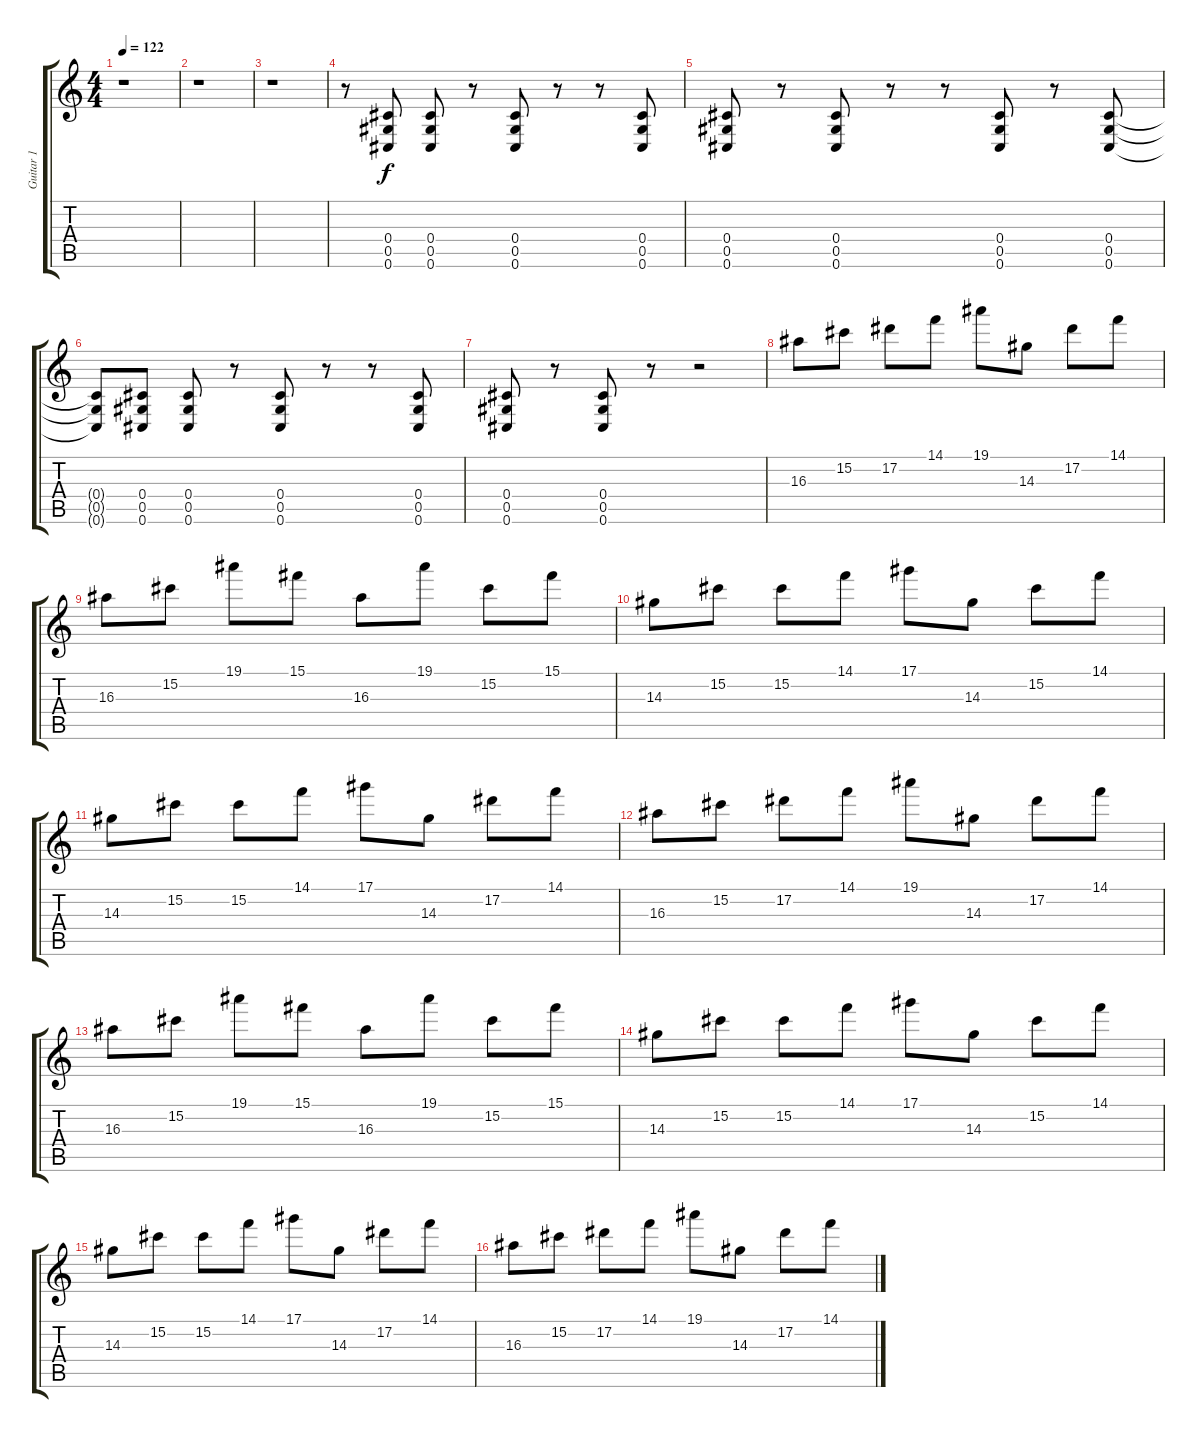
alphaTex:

\track ("Guitar 1" "Guitar 1") {instrument overdrivenguitar}
\staff {score tabs}
\tuning (Eb4 Bb3 Gb3 Db3 Ab2 Db2) {hide}
\ts (4 4)
\tempo 122
\clef g2
\ks c
r.1{dy f} |
r.1 |
r.1 |
r.8 (0.4 0.5 0.6).8 (0.4 0.5 0.6).8 r.8 (0.4 0.5 0.6).8 r.8 r.8 (0.4 0.5 0.6).8 |
(0.4 0.5 0.6).8 r.8 (0.4 0.5 0.6).8 r.8 r.8 (0.4 0.5 0.6).8 r.8 (0.4 0.5 0.6).8 |
(0.4{t} 0.5{t} 0.6{t}).8 (0.4 0.5 0.6).8 (0.4 0.5 0.6).8 r.8 (0.4 0.5 0.6).8 r.8 r.8 (0.4 0.5 0.6).8 |
(0.4 0.5 0.6).8 r.8 (0.4 0.5 0.6).8 r.8 r.2 |
16.3.8 15.2.8 17.2.8 14.1.8 19.1.8 14.3.8 17.2.8 14.1.8 |
16.3.8 15.2.8 19.1.8 15.1.8 16.3.8 19.1.8 15.2.8 15.1.8 |
14.3.8 15.2.8 15.2.8 14.1.8 17.1.8 14.3.8 15.2.8 14.1.8 |
14.3.8 15.2.8 15.2.8 14.1.8 17.1.8 14.3.8 17.2.8 14.1.8 |
16.3.8 15.2.8 17.2.8 14.1.8 19.1.8 14.3.8 17.2.8 14.1.8 |
16.3.8 15.2.8 19.1.8 15.1.8 16.3.8 19.1.8 15.2.8 15.1.8 |
14.3.8 15.2.8 15.2.8 14.1.8 17.1.8 14.3.8 15.2.8 14.1.8 |
14.3.8 15.2.8 15.2.8 14.1.8 17.1.8 14.3.8 17.2.8 14.1.8 |
16.3.8 15.2.8 17.2.8 14.1.8 19.1.8 14.3.8 17.2.8 14.1.8
